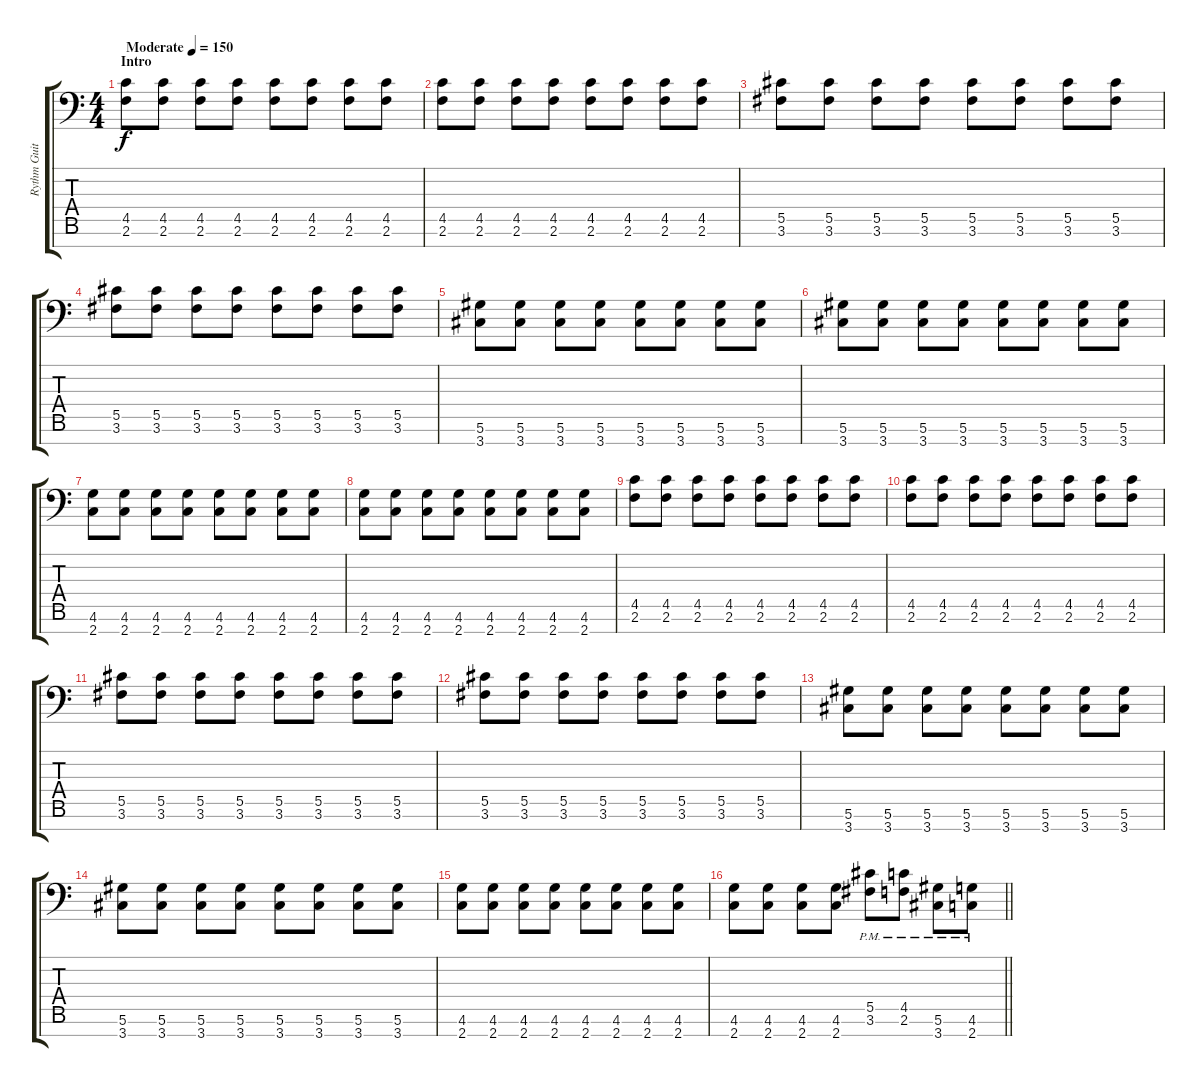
\track ("Rythm Guitar1" "Rythm Guit") {instrument distortionguitar}
\staff {score tabs}
\tuning (Eb4 Bb3 Gb3 Db3 Ab2 Eb2 Bb1) {hide}
\ts (4 4)
\section ("" "Intro")
\tempo (150 "Moderate")
\clef f4
\ks c
(4.5 2.6).8{dy f instrument distortionguitar} (4.5 2.6).8 (4.5 2.6).8 (4.5 2.6).8 (4.5 2.6).8 (4.5 2.6).8 (4.5 2.6).8 (4.5 2.6).8 |
(4.5 2.6).8 (4.5 2.6).8 (4.5 2.6).8 (4.5 2.6).8 (4.5 2.6).8 (4.5 2.6).8 (4.5 2.6).8 (4.5 2.6).8 |
(5.5 3.6).8 (5.5 3.6).8 (5.5 3.6).8 (5.5 3.6).8 (5.5 3.6).8 (5.5 3.6).8 (5.5 3.6).8 (5.5 3.6).8 |
(5.5 3.6).8 (5.5 3.6).8 (5.5 3.6).8 (5.5 3.6).8 (5.5 3.6).8 (5.5 3.6).8 (5.5 3.6).8 (5.5 3.6).8 |
(5.6 3.7).8 (5.6 3.7).8 (5.6 3.7).8 (5.6 3.7).8 (5.6 3.7).8 (5.6 3.7).8 (5.6 3.7).8 (5.6 3.7).8 |
(5.6 3.7).8 (5.6 3.7).8 (5.6 3.7).8 (5.6 3.7).8 (5.6 3.7).8 (5.6 3.7).8 (5.6 3.7).8 (5.6 3.7).8 |
(4.6 2.7).8 (4.6 2.7).8 (4.6 2.7).8 (4.6 2.7).8 (4.6 2.7).8 (4.6 2.7).8 (4.6 2.7).8 (4.6 2.7).8 |
(4.6 2.7).8 (4.6 2.7).8 (4.6 2.7).8 (4.6 2.7).8 (4.6 2.7).8 (4.6 2.7).8 (4.6 2.7).8 (4.6 2.7).8 |
(4.5 2.6).8 (4.5 2.6).8 (4.5 2.6).8 (4.5 2.6).8 (4.5 2.6).8 (4.5 2.6).8 (4.5 2.6).8 (4.5 2.6).8 |
(4.5 2.6).8 (4.5 2.6).8 (4.5 2.6).8 (4.5 2.6).8 (4.5 2.6).8 (4.5 2.6).8 (4.5 2.6).8 (4.5 2.6).8 |
(5.5 3.6).8 (5.5 3.6).8 (5.5 3.6).8 (5.5 3.6).8 (5.5 3.6).8 (5.5 3.6).8 (5.5 3.6).8 (5.5 3.6).8 |
(5.5 3.6).8 (5.5 3.6).8 (5.5 3.6).8 (5.5 3.6).8 (5.5 3.6).8 (5.5 3.6).8 (5.5 3.6).8 (5.5 3.6).8 |
(5.6 3.7).8 (5.6 3.7).8 (5.6 3.7).8 (5.6 3.7).8 (5.6 3.7).8 (5.6 3.7).8 (5.6 3.7).8 (5.6 3.7).8 |
(5.6 3.7).8 (5.6 3.7).8 (5.6 3.7).8 (5.6 3.7).8 (5.6 3.7).8 (5.6 3.7).8 (5.6 3.7).8 (5.6 3.7).8 |
(4.6 2.7).8 (4.6 2.7).8 (4.6 2.7).8 (4.6 2.7).8 (4.6 2.7).8 (4.6 2.7).8 (4.6 2.7).8 (4.6 2.7).8 |
\barLineRight lightlight
(4.6 2.7).8 (4.6 2.7).8 (4.6 2.7).8 (4.6 2.7).8 (5.5{pm} 3.6{pm}).8 (4.5{pm} 2.6{pm}).8 (5.6{pm} 3.7{pm}).8 (4.6{pm} 2.7{pm}).8
